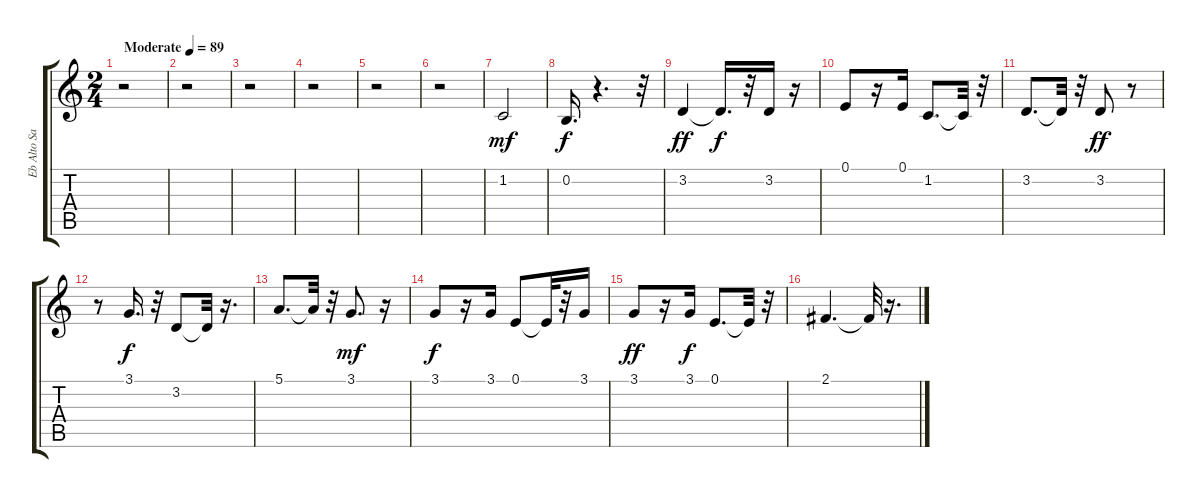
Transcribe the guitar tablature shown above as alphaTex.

\track ("Eb Alto Sax" "Eb Alto Sa") {instrument altosax}
\staff {score tabs}
\tuning (E4 B3 G3 D3 A2 E2) {hide}
\ts (2 4)
\tempo (89 "Moderate")
\clef g2
\ks c
r.2{dy mf instrument altosax} |
r.2 |
r.2 |
r.2 |
r.2 |
r.2 |
1.2.2 |
0.2.16{d dy f} r.4{d} r.32 |
3.2.4{dy ff} 3.2{t}.16{d dy f} r.32 3.2.16 r.16 |
0.1.8 r.16 0.1.16 1.2.8{d} 1.2{t}.32 r.32 |
3.2.8{d} 3.2{t}.32 r.32 3.2.8{dy ff} r.8 |
r.8 3.1.16{d dy f} r.32 3.2.8 3.2{t}.32 r.16{d} |
5.1.8{d} 5.1{t}.32 r.32 3.1.8{d dy mf} r.16 |
3.1.8{dy f} r.16 3.1.16 0.1.8 0.1{t}.32 r.32 3.1.16 |
3.1.8{dy ff} r.16 3.1.16{dy f} 0.1.8{d} 0.1{t}.32 r.32 |
2.1.4{d} 2.1{t}.32 r.16{d}
